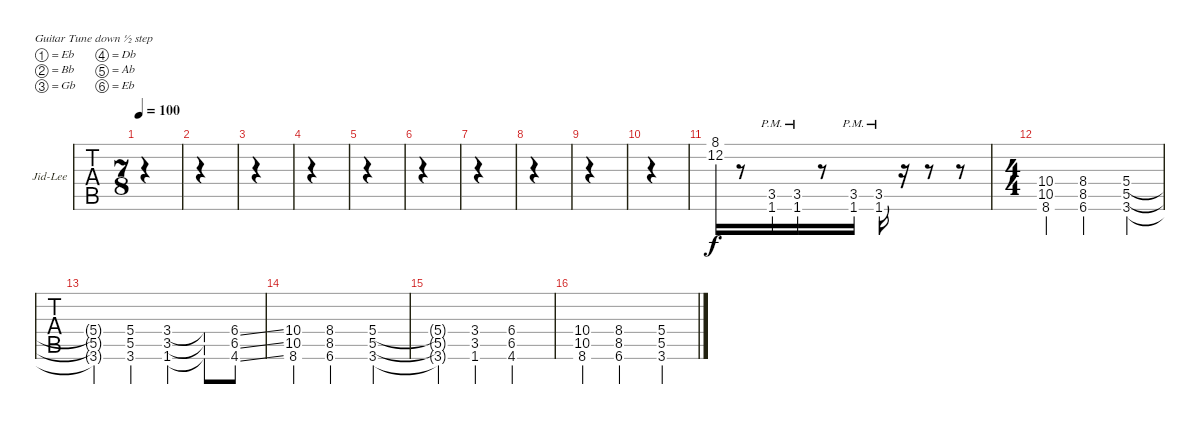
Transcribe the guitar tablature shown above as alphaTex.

\defaultSystemsLayout 4
\bracketExtendMode groupsimilarinstruments
\firstSystemTrackNameOrientation horizontal
\otherSystemsTrackNameOrientation horizontal
\track ("Jid-Lee" "Jid-Lee") {instrument distortionguitar}
\staff {tabs}
\tuning (Eb4 Bb3 Gb3 Db3 Ab2 Eb2)
\ts (7 8)
\tempo 100
\clef f4
\ks c
|
|
|
|
|
|
|
|
|
|
(12.2 8.1).16 r.8 (1.6 3.5{pm}).16 (1.6 3.5{pm}).16 r.8 (1.6 3.5{pm}).16 (1.6 3.5{pm}).16 r.16 r.8 r.8 |
\ts (4 4)
\clef g2
(8.6 10.5 10.4).4 (6.6 8.5 8.4).2 (3.6 5.5 5.4).4 |
(3.6{t} 5.5{t} 5.4{t}).4 (3.6 5.5 5.4).4 (1.6 3.5 3.4).4 (1.6{t} 3.5{t} 3.4{t}).8 (4.6{ss} 6.5{ss} 6.4{ss}).8 |
(8.6 10.5 10.4).4 (6.6 8.5 8.4).2 (3.6 5.5 5.4).4 |
(3.6{t} 5.5{t} 5.4{t}).4 (1.6 3.5 3.4).4 (4.6 6.5 6.4).2 |
(8.6 10.5 10.4).4 (6.6 8.5 8.4).2 (3.6 5.5 5.4).4
